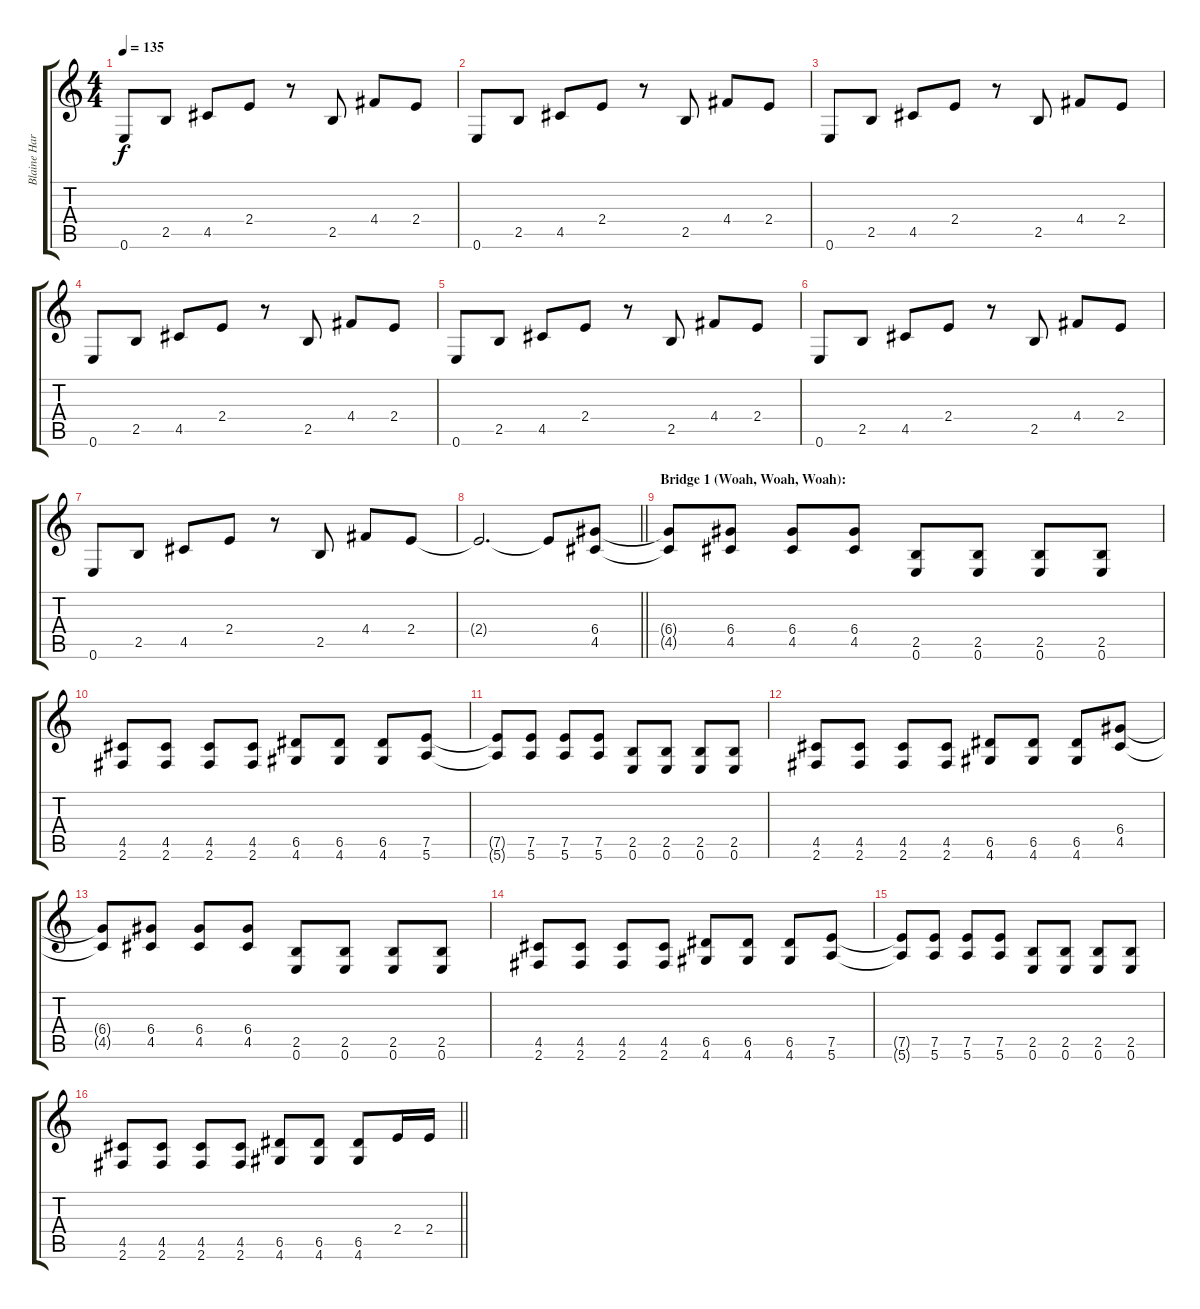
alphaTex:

\track ("Blaine Harrison (Rhythm Guitar)" "Blaine Har") {instrument electricguitarclean}
\staff {score tabs}
\tuning (E4 B3 G3 D3 A2 E2) {hide}
\ts (4 4)
\tempo 135
\clef g2
\ks c
0.6.8{dy f} 2.5.8 4.5.8 2.4.8 r.8 2.5.8 4.4.8 2.4.8 |
0.6.8 2.5.8 4.5.8 2.4.8 r.8 2.5.8 4.4.8 2.4.8 |
0.6.8 2.5.8 4.5.8 2.4.8 r.8 2.5.8 4.4.8 2.4.8 |
0.6.8 2.5.8 4.5.8 2.4.8 r.8 2.5.8 4.4.8 2.4.8 |
0.6.8 2.5.8 4.5.8 2.4.8 r.8 2.5.8 4.4.8 2.4.8 |
0.6.8 2.5.8 4.5.8 2.4.8 r.8 2.5.8 4.4.8 2.4.8 |
0.6.8 2.5.8 4.5.8 2.4.8 r.8 2.5.8 4.4.8 2.4.8 |
\barLineRight lightlight
2.4{t}.2{d} 2.4{t}.8 (6.4 4.5).8 |
\section ("" "Bridge 1 (Woah, Woah, Woah): ")
(6.4{t} 4.5{t}).8 (6.4 4.5).8 (6.4 4.5).8 (6.4 4.5).8 (2.5 0.6).8 (2.5 0.6).8 (2.5 0.6).8 (2.5 0.6).8 |
(4.5 2.6).8 (4.5 2.6).8 (4.5 2.6).8 (4.5 2.6).8 (6.5 4.6).8 (6.5 4.6).8 (6.5 4.6).8 (7.5 5.6).8 |
(7.5{t} 5.6{t}).8 (7.5 5.6).8 (7.5 5.6).8 (7.5 5.6).8 (2.5 0.6).8 (2.5 0.6).8 (2.5 0.6).8 (2.5 0.6).8 |
(4.5 2.6).8 (4.5 2.6).8 (4.5 2.6).8 (4.5 2.6).8 (6.5 4.6).8 (6.5 4.6).8 (6.5 4.6).8 (6.4 4.5).8 |
(6.4{t} 4.5{t}).8 (6.4 4.5).8 (6.4 4.5).8 (6.4 4.5).8 (2.5 0.6).8 (2.5 0.6).8 (2.5 0.6).8 (2.5 0.6).8 |
(4.5 2.6).8 (4.5 2.6).8 (4.5 2.6).8 (4.5 2.6).8 (6.5 4.6).8 (6.5 4.6).8 (6.5 4.6).8 (7.5 5.6).8 |
(7.5{t} 5.6{t}).8 (7.5 5.6).8 (7.5 5.6).8 (7.5 5.6).8 (2.5 0.6).8 (2.5 0.6).8 (2.5 0.6).8 (2.5 0.6).8 |
\barLineRight lightlight
(4.5 2.6).8 (4.5 2.6).8 (4.5 2.6).8 (4.5 2.6).8 (6.5 4.6).8 (6.5 4.6).8 (6.5 4.6).8 2.4.16 2.4.16
